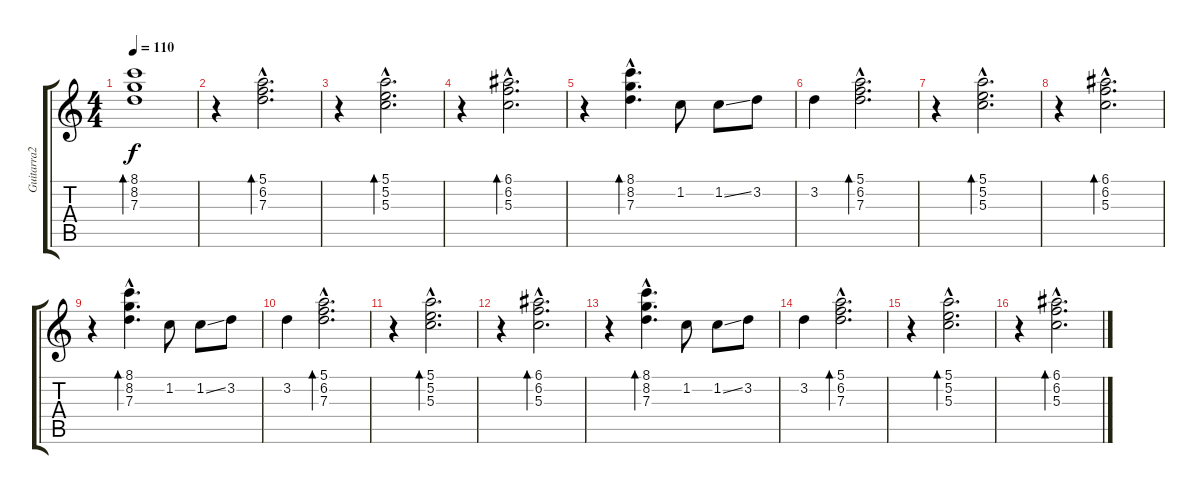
\track ("Guitarra2" "Guitarra2") {instrument acousticguitarsteel}
\staff {score tabs}
\tuning (E4 B3 G3 D3 A2 E2) {hide}
\ts (4 4)
\tempo 110
\clef g2
\ks c
(8.1 8.2 7.3).1{bd 240 dy f volume 5 instrument acousticguitarnylon} |
r.4 (5.1{hac} 6.2{hac} 7.3{hac}).2{d bd 240} |
r.4 (5.1{hac} 5.2{hac} 5.3{hac}).2{d bd 240} |
r.4 (6.1{hac} 6.2{hac} 5.3{hac}).2{d bd 240} |
r.4 (8.1{hac} 8.2{hac} 7.3{hac}).4{d bd 240} 1.2.8{instrument acousticguitarsteel} 1.2{ss}.8 3.2.8 |
3.2.4 (5.1{hac} 6.2{hac} 7.3{hac}).2{d bd 240 instrument acousticguitarnylon} |
r.4 (5.1{hac} 5.2{hac} 5.3{hac}).2{d bd 240} |
r.4 (6.1{hac} 6.2{hac} 5.3{hac}).2{d bd 240} |
r.4 (8.1{hac} 8.2{hac} 7.3{hac}).4{d bd 240} 1.2.8{instrument acousticguitarsteel} 1.2{ss}.8 3.2.8 |
3.2.4 (5.1{hac} 6.2{hac} 7.3{hac}).2{d bd 240 instrument acousticguitarnylon} |
r.4 (5.1{hac} 5.2{hac} 5.3{hac}).2{d bd 240} |
r.4 (6.1{hac} 6.2{hac} 5.3{hac}).2{d bd 240} |
r.4 (8.1{hac} 8.2{hac} 7.3{hac}).4{d bd 240} 1.2.8{instrument acousticguitarsteel} 1.2{ss}.8 3.2.8 |
3.2.4 (5.1{hac} 6.2{hac} 7.3{hac}).2{d bd 240 instrument acousticguitarnylon} |
r.4 (5.1{hac} 5.2{hac} 5.3{hac}).2{d bd 240} |
r.4 (6.1{hac} 6.2{hac} 5.3{hac}).2{d bd 240}
